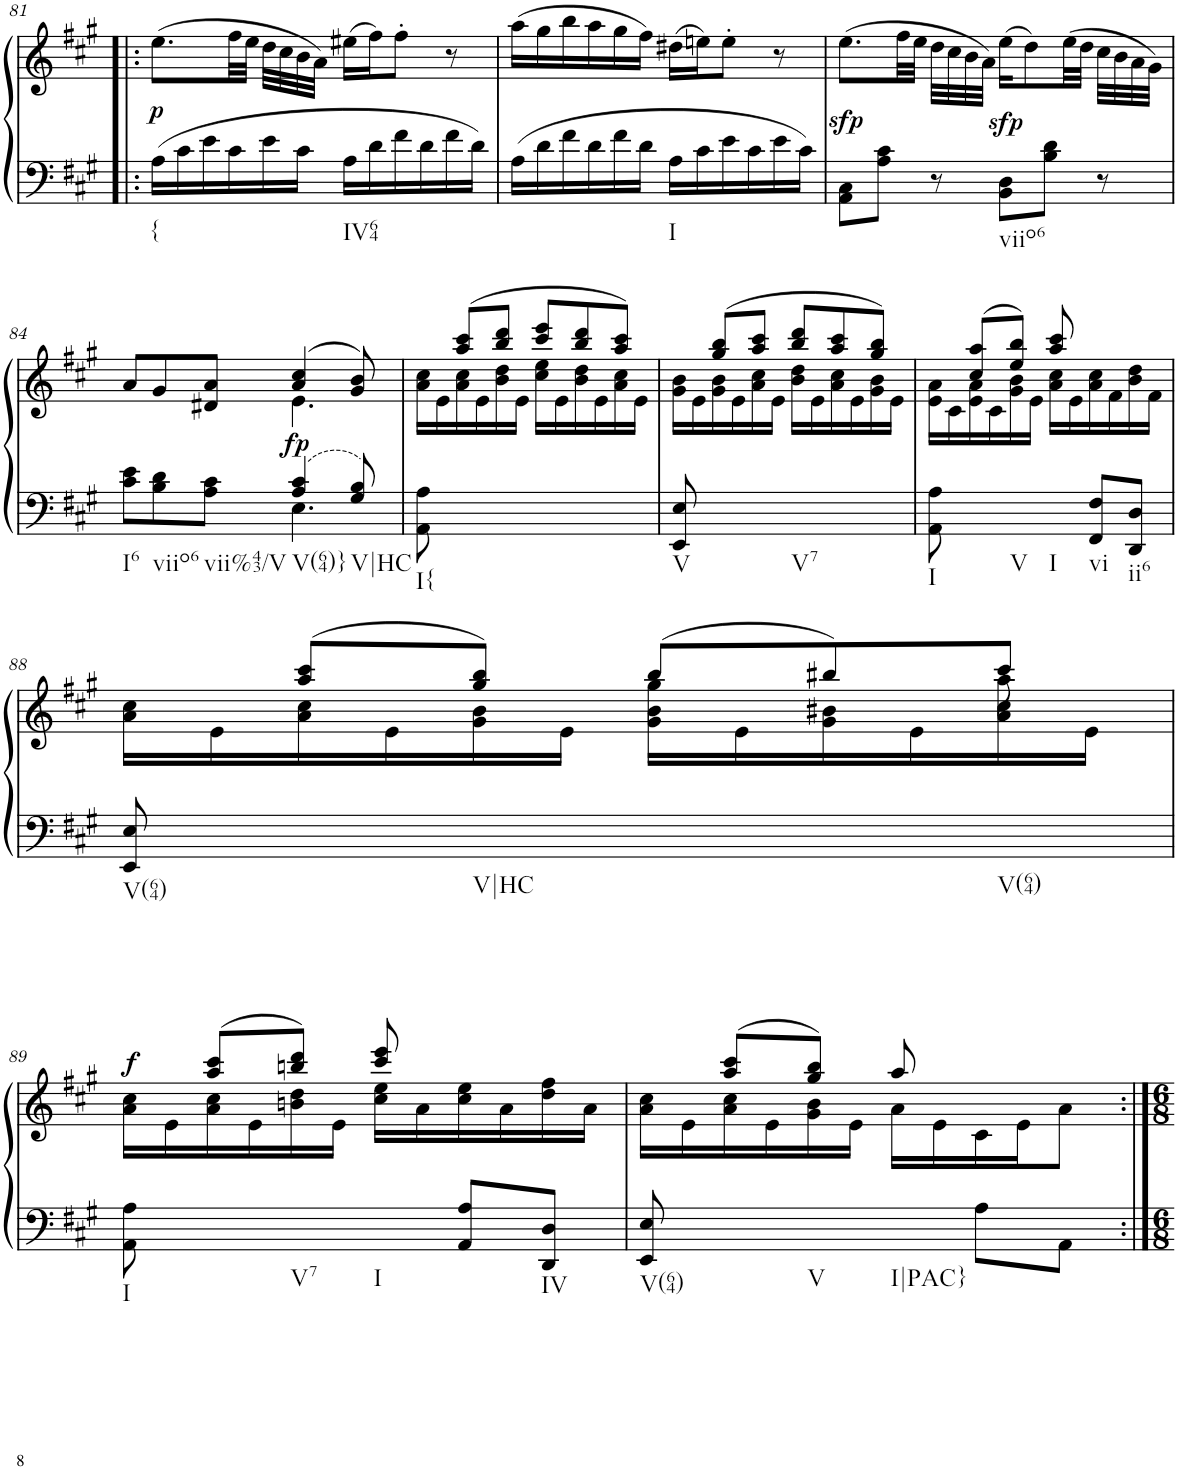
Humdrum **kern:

**kern	**kern	**dynam
*part1	*part1	*part1
*staff2	*staff1	*staff1/2
*I"Piano	*	*
*I'Pno.	*	*
!!LO:PB:g=z
*clefF4	*clefG2	*
*k[f#c#g#]	*k[f#c#g#]	*
*M6/8	*M6/8	*
=81!|:	=81!|:	=81!|:
!LO:TX:b:t={	!	!
!	!	!LO:DY:b
16A\LL	(8.ee\L	p
16c#\	.	.
16e\	.	.
16c#\	32ff#\LL	.
.	32ee\JJJ	.
16e\	32dd\LLL	.
.	32cc#\	.
16c#\JJ	32b\	.
.	32a\JJJ)	.
!LO:TX:b:t=IV64	!	!
16A\LL	(16ee#X\LL	.
16d\	16ff#\J)	.
16f#\	8ff#'\J	.
16d\	.	.
16f#\	8r	.
16d\JJ	.	.
=82	=82	=82
16A\LL	(16aa\LL	.
16d\	16gg#\	.
16f#\	16bb\	.
16d\	16aa\	.
16f#\	16gg#\	.
16d\JJ	16ff#\JJ)	.
!LO:TX:b:t=I	!	!
16A\LL	(16dd#X\LL	.
16c#\	16een\J)	.
16e\	8ee'\J	.
16c#\	.	.
16e\	8r	.
16c#\JJ	.	.
=83	=83	=83
!	!	!LO:DY:b
8AA\ 8C#\L	(8.ee\L	sfp
8A\ 8c#\J	.	.
.	32ff#\LL	.
.	32ee\JJJ	.
8r	32dd\LLL	.
.	32cc#\	.
.	32b\	.
.	32a\JJJ)	.
!LO:TX:b:t=viio6	!	!
!	!	!LO:DY:b
8BB\ 8D\L	(16ee\KL	sfp
.	8dd\)	.
8B\ 8d\J	.	.
.	(32ee\LL	.
.	32dd\JJJ	.
8r	32cc#\LLL	.
.	32b\	.
.	32a\	.
.	32g#\JJJ)	.
!!LO:LB:g=z
=84	=84	=84
*^	*^	*
!LO:TX:b:t=I6	!	!	!	!
8c#\ 8e\L	4.ryy	8a/L	4.ryy	.
!LO:TX:b:t=viio6	!	!	!	!
8B\ 8d\	.	8g#/	.	.
!LO:TX:b:t=vii%43/V	!	!	!	!
8A\ 8c#\J	.	8d#X/ 8a/J	.	.
!LO:TX:b:t=V(64)}	!	!	!	!
!	!	!	!	!LO:DY:a=2
4A/ 4c#/	4.E\	(4a/ 4cc#/	4.e\	fp
!LO:TX:b:t=V|HC	!	!	!	!
8G#/ 8B/	.	8g#/ 8b/)	.	.
*v	*v	*	*	*
=85	=85	=85	=85
!LO:TX:b:t=I{	!	!	!
8AA\ 8A\	8ryy	16a\ 16cc#\LL	.
.	.	16e\	.
8ryy	(8aa/ 8ccc#/L	16a\ 16cc#\	.
.	.	16e\	.
2ryy	8bb/ 8ddd/J	16b\ 16dd\	.
.	.	16e\JJ	.
.	8ccc#/ 8eee/L	16cc#\ 16ee\LL	.
.	.	16e\	.
.	8bb/ 8ddd/	16b\ 16dd\	.
.	.	16e\	.
.	8aa/ 8ccc#/J)	16a\ 16cc#\	.
.	.	16e\JJ	.
=86	=86	=86	=86
!LO:TX:b:t=V	!	!	!
8EE/ 8E/	8ryy	16g#\ 16b\LL	.
.	.	16e\	.
8ryy	(8gg#/ 8bb/L	16g#\ 16b\	.
.	.	16e\	.
!LO:TX:b:t=V7	!	!	!
2ryy	8aa/ 8ccc#/J	16a\ 16cc#\	.
.	.	16e\JJ	.
.	8bb/ 8ddd/L	16b\ 16dd\LL	.
.	.	16e\	.
.	8aa/ 8ccc#/	16a\ 16cc#\	.
.	.	16e\	.
.	8gg#/ 8bb/J)	16g#\ 16b\	.
.	.	16e\JJ	.
=87	=87	=87	=87
!LO:TX:b:t=I	!	!	!
8AA\ 8A\	8ryy	16e\ 16a\LL	.
.	.	16c#\	.
8ryy	(8cc#/ 8aa/L	16e\ 16a\	.
.	.	16c#\	.
!LO:TX:b:t=V	!	!	!
8ryy	8ee/ 8bb/J)	16g#\ 16b\	.
.	.	16e\JJ	.
!LO:TX:b:t=I	!	!	!
8ryy	8aa/ 8ccc#/	16a\ 16cc#\LL	.
.	.	16e\	.
!LO:TX:b:t=vi	!	!	!
8FF#/ 8F#/L	4ryy	16a\ 16cc#\	.
.	.	16f#\	.
!LO:TX:b:t=ii6	!	!	!
8DD/ 8D/J	.	16b\ 16dd\	.
.	.	16f#\JJ	.
!!LO:LB:g=z
=88	=88	=88	=88
*	*	*^	*
!LO:TX:b:t=V(64)	!	!	!	!
8EE/ 8E/	8ryy	4.ryy	16a\ 16cc#\LL	.
.	.	.	16e\	.
8ryy	(8aa/ 8ccc#/L	.	16a\ 16cc#\	.
.	.	.	16e\	.
!LO:TX:b:t=V|HC	!	!	!	!
!LO:TX:b:t=V(64)	!	!	!	!
2ryy	8gg#/ 8bb/J)	.	16g#\ 16b\	.
.	.	.	16e\JJ	.
.	(8bb/L	4gg#\	16g#\ 16b\LL	.
.	.	.	16e\	.
.	8bb#X/)	.	16g#\ 16b#X\	.
.	.	.	16e\	.
.	8ccc#/J	8aa\	16a\ 16cc#\	.
.	.	.	16e\JJ	.
!!LO:LB:g=z
=89	=89	=89	=89	=89
!LO:TX:b:t=I	!	!	!	!
!	!	!	!	!LO:DY:a
*	*	*v	*v	*
8AA\ 8A\	8ryy	16a\ 16cc#\LL	f
.	.	16e\	.
8ryy	(8aa/ 8ccc#/L	16a\ 16cc#\	.
.	.	16e\	.
!LO:TX:b:t=V7	!	!	!
8ryy	8bbn/ 8ddd/J)	16bn\ 16dd\	.
.	.	16e\JJ	.
!LO:TX:b:t=I	!	!	!
8ryy	8ccc#/ 8eee/	16cc#\ 16ee\LL	.
.	.	16a\	.
8AA/ 8A/L	4ryy	16cc#\ 16ee\	.
.	.	16a\	.
!LO:TX:b:t=IV	!	!	!
8DD/ 8D/J	.	16dd\ 16ff#\	.
.	.	16a\JJ	.
=90	=90	=90	=90
!LO:TX:b:t=V(64)	!	!	!
8EE/ 8E/	8ryy	16a\ 16cc#\LL	.
.	.	16e\	.
8ryy	(8aa/ 8ccc#/L	16a\ 16cc#\	.
.	.	16e\	.
!LO:TX:b:t=V	!	!	!
8ryy	8gg#/ 8bb/J)	16g#\ 16b\	.
.	.	16e\JJ	.
!LO:TX:b:t=I|PAC}	!	!	!
8ryy	8aa/	16a\LL	.
.	.	16e\	.
8A\L	4ryy	16c#\	.
.	.	16e\J	.
8AA\J	.	8a\J	.
*	*v	*v	*
=:|!	=:|!	=:|!
*-	*-	*-
